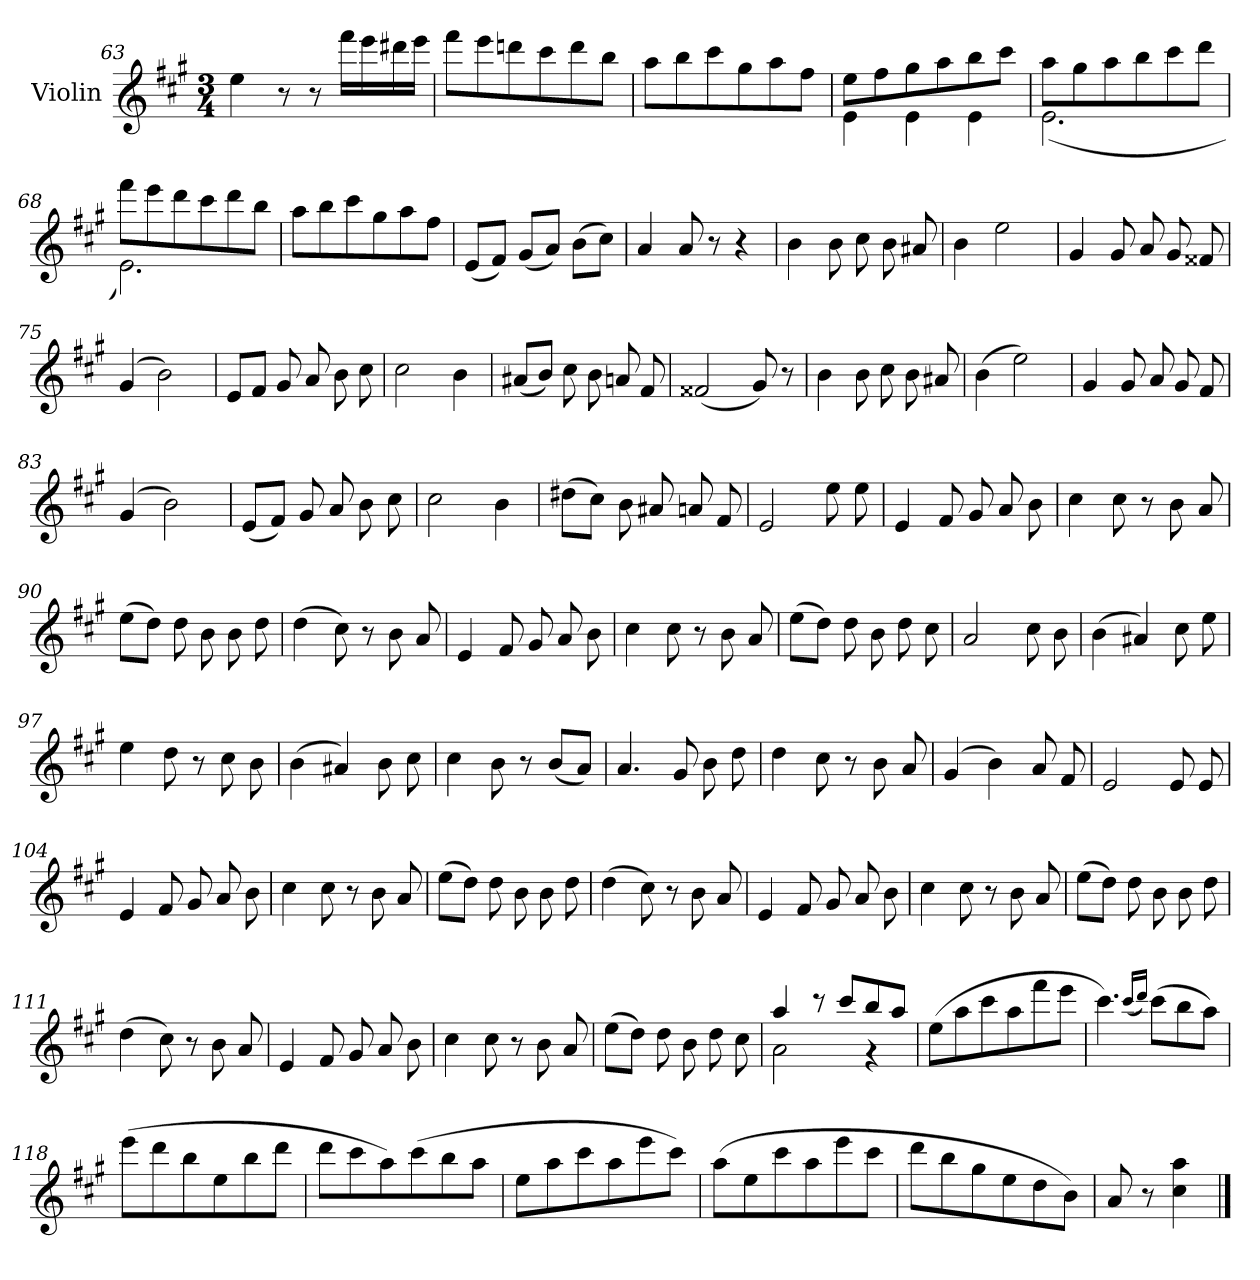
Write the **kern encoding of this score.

**kern
*part1
*staff1
*I"Violin
*I'Vln.
*clefG2
*k[f#c#g#]
*M3/4
=63
4ee\
8r
8r
16fff#\LL
16eee\
16ddd#X\
16eee\JJ
=64
8fff#\L
8eee\
8dddn\
8ccc#\
8ddd\
8bb\J
=65
8aa\L
8bb\
8ccc#\
8gg#\
8aa\
8ff#\J
!!LO:LB:g=z
=66
*^
8ee\L	4e\
8ff#\	.
8gg#\	4e\
8aa\	.
8bb\	4e\
8ccc#\J	.
=67	=67
8aa\L	(<2.e\
8gg#\	.
8aa\	.
8bb\	.
8ccc#\	.
8ddd\J	.
=68	=68
8fff#\L	2.e\)
8eee\	.
8ddd\	.
8ccc#\	.
8ddd\	.
8bb\J	.
*v	*v
=69
8aa\L
8bb\
8ccc#\
8gg#\
8aa\
8ff#\J
=70
(<8e/L
8f#/J)
(<8g#/L
8a/J)
(>8b\L
8cc#\J)
=71
4a/
8a/
8r
4r
!!LO:LB:g=z
=72
4b\
8b\
8cc#\
8b\
8a#X/
=73
4b\
2ee\
=74
4g#/
8g#/
8a/
8g#/
8f##/
=75
(>4g#/
2b\)
=76
8e/L
8f#/J
8g#/
8a/
8b\
8cc#\
=77
2cc#\
4b\
=78
(<8a#X/L
8b/J)
8cc#\
8b\
8an/
8f#/
!!LO:LB:g=z
=79
(<2f##/
8g#/)
8r
=80
4b\
8b\
8cc#\
8b\
8a#X/
=81
(>4b\
2ee\)
=82
4g#/
8g#/
8a/
8g#/
8f#/
=83
(>4g#/
2b\)
=84
(<8e/L
8f#/J)
8g#/
8a/
8b\
8cc#\
=85
2cc#\
4b\
!!LO:LB:g=z
=86
(>8dd#X\L
8cc#\J)
8b\
8a#X/
8an/
8f#/
=87
2e/
8ee\
8ee\
=88
4e/
8f#/
8g#/
8a/
8b\
=89
4cc#\
8cc#\
8r
8b\
8a/
=90
(>8ee\L
8dd\J)
8dd\
8b\
8b\
8dd\
=91
(>4dd\
8cc#\)
8r
8b\
8a/
!!LO:LB:g=z
=92
4e/
8f#/
8g#/
8a/
8b\
=93
4cc#\
8cc#\
8r
8b\
8a/
=94
(>8ee\L
8dd\J)
8dd\
8b\
8dd\
8cc#\
=95
2a/
8cc#\
8b\
=96
(>4b\
4a#X/)
8cc#\
8ee\
=97
4ee\
8dd\
8r
8cc#\
8b\
!!LO:LB:g=z
=98
(>4b\
4a#X/)
8b\
8cc#\
=99
4cc#\
8b\
8r
(<8b/L
8a/J)
=100
4.a/
8g#/
8b\
8dd\
=101
4dd\
8cc#\
8r
8b\
8a/
=102
(>4g#/
4b\)
8a/
8f#/
=103
2e/
8e/
8e/
!!LO:LB:g=z
=104
4e/
8f#/
8g#/
8a/
8b\
=105
4cc#\
8cc#\
8r
8b\
8a/
=106
(>8ee\L
8dd\J)
8dd\
8b\
8b\
8dd\
=107
(>4dd\
8cc#\)
8r
8b\
8a/
=108
4e/
8f#/
8g#/
8a/
8b\
=109
4cc#\
8cc#\
8r
8b\
8a/
!!LO:LB:g=z
=110
(>8ee\L
8dd\J)
8dd\
8b\
8b\
8dd\
=111
(>4dd\
8cc#\)
8r
8b\
8a/
=112
4e/
8f#/
8g#/
8a/
8b\
=113
4cc#\
8cc#\
8r
8b\
8a/
=114
(>8ee\L
8dd\J)
8dd\
8b\
8dd\
8cc#\
=115
*^
4aa/	2a\
8r	.
8ccc#/L	.
8bb/	4r
8aa/J	.
*v	*v
!!LO:LB:g=z
=116
(>8ee\L
8aa\
8ccc#\
8aa\
8fff#\
8eee\J
=117
4.ccc#\)
(<16qqccc#/LL
16qqddd/JJ)
(>8ccc#\L
8bb\
8aa\J)
=118
(>8eee\L
8ddd\
8bb\
8ee\
8bb\
8ddd\J
=119
8ddd\L
8ccc#\
8aa\)
(>8ccc#\
8bb\
8aa\J
=120
8ee\L
8aa\
8ccc#\
8aa\
8eee\
8ccc#\J)
!!LO:LB:g=z
=121
(>8aa\L
8ee\
8ccc#\
8aa\
8eee\
8ccc#\J
!!LO:PB:g=z
=122
8ddd\L
8bb\
8gg#\
8ee\
8dd\
8b\J)
=123
8a/
8r
4cc#\ 4aa\
==
*-
